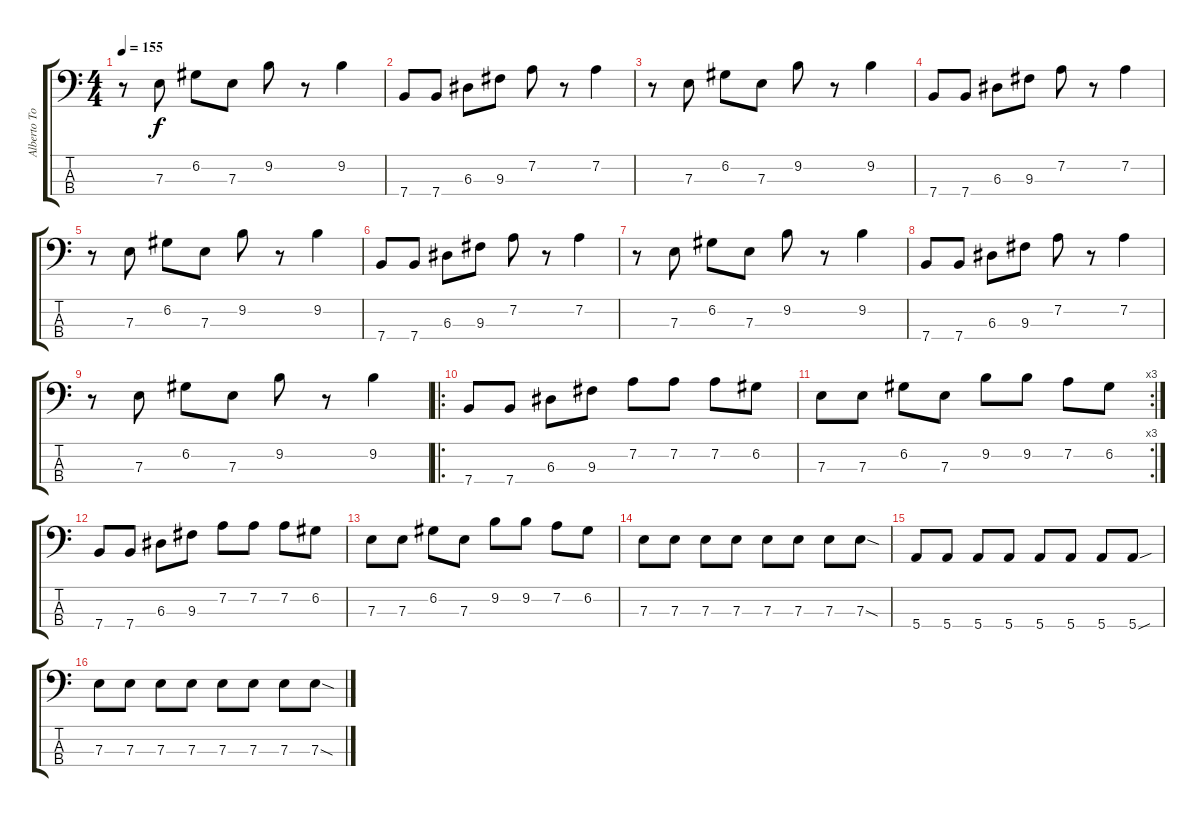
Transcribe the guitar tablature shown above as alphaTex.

\track ("Alberto Torrado" "Alberto To") {instrument electricguitarjazz}
\staff {score tabs}
\tuning (G2 D2 A1 E1) {hide}
\ts (4 4)
\tempo 155
\clef f4
\ks c
r.8{dy f} 7.3.8 6.2.8 7.3.8 9.2.8 r.8 9.2.4 |
7.4.8 7.4.8 6.3.8 9.3.8 7.2.8 r.8 7.2.4 |
r.8 7.3.8 6.2.8 7.3.8 9.2.8 r.8 9.2.4 |
7.4.8 7.4.8 6.3.8 9.3.8 7.2.8 r.8 7.2.4 |
r.8 7.3.8 6.2.8 7.3.8 9.2.8 r.8 9.2.4 |
7.4.8 7.4.8 6.3.8 9.3.8 7.2.8 r.8 7.2.4 |
r.8 7.3.8 6.2.8 7.3.8 9.2.8 r.8 9.2.4 |
7.4.8 7.4.8 6.3.8 9.3.8 7.2.8 r.8 7.2.4 |
r.8 7.3.8 6.2.8 7.3.8 9.2.8 r.8 9.2.4 |
\ro
7.4.8 7.4.8 6.3.8 9.3.8 7.2.8 7.2.8 7.2.8 6.2.8 |
\rc 3
7.3.8 7.3.8 6.2.8 7.3.8 9.2.8 9.2.8 7.2.8 6.2.8 |
7.4.8 7.4.8 6.3.8 9.3.8 7.2.8 7.2.8 7.2.8 6.2.8 |
7.3.8 7.3.8 6.2.8 7.3.8 9.2.8 9.2.8 7.2.8 6.2.8 |
7.3.8 7.3.8 7.3.8 7.3.8 7.3.8 7.3.8 7.3.8 7.3{sod}.8 |
5.4.8 5.4.8 5.4.8 5.4.8 5.4.8 5.4.8 5.4.8 5.4{sou}.8 |
7.3.8 7.3.8 7.3.8 7.3.8 7.3.8 7.3.8 7.3.8 7.3{sod}.8
